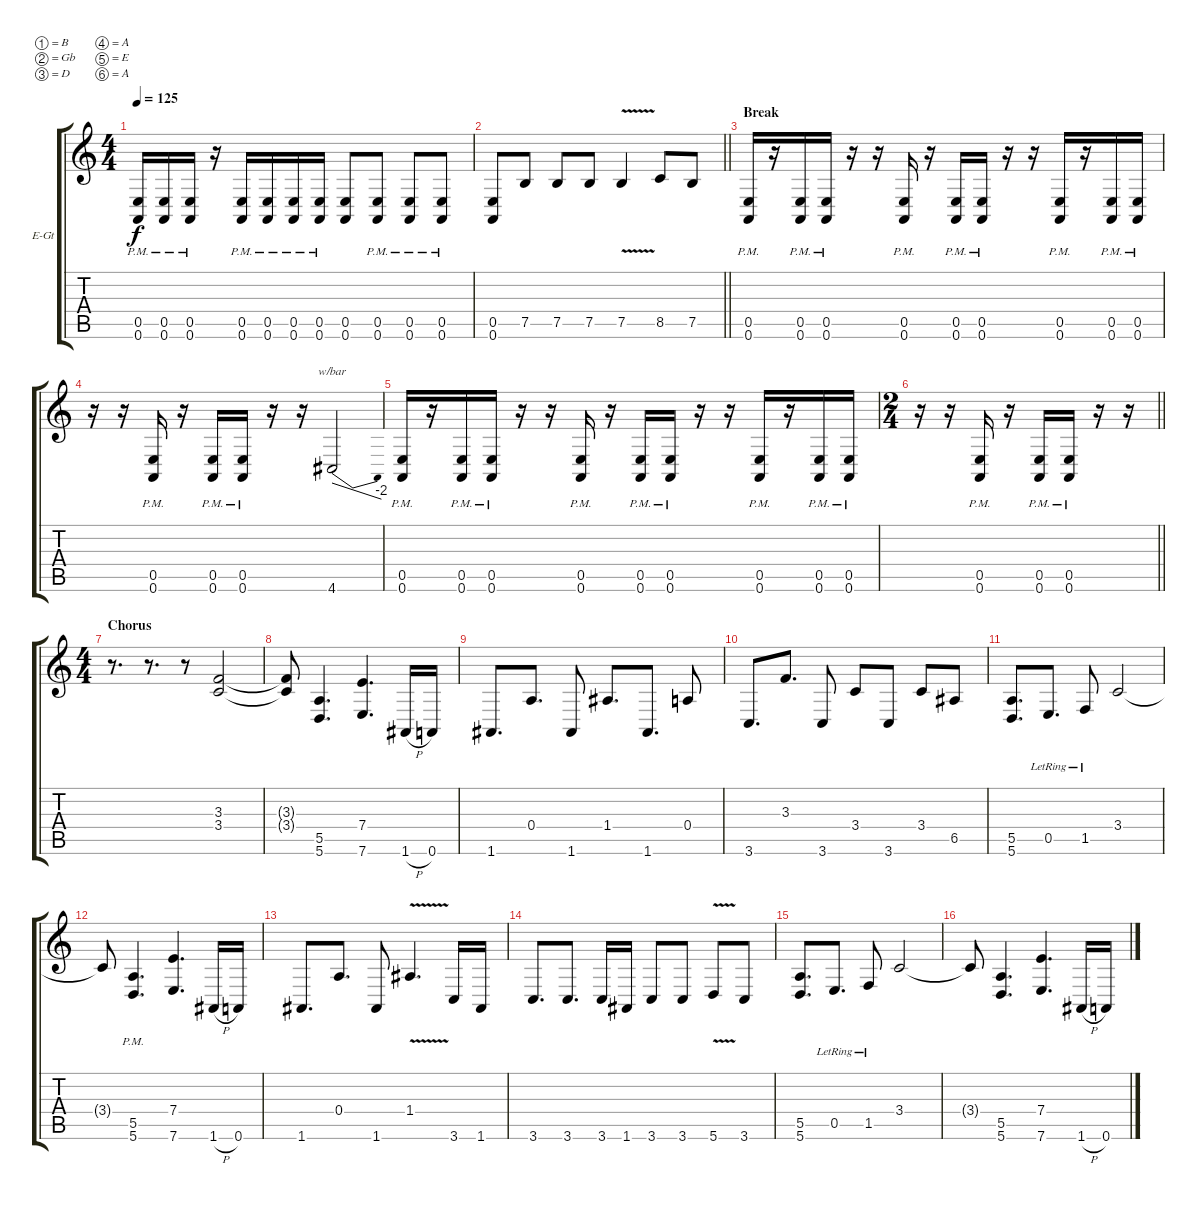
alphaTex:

\bracketExtendMode groupsimilarinstruments
\firstSystemTrackNameOrientation horizontal
\otherSystemsTrackNameOrientation horizontal
\track ("R" "E-Gt") {instrument distortionguitar}
\staff {score tabs}
\tuning (B3 Gb3 D3 A2 E2 A1)
\ts (4 4)
\tempo 125
\clef g2
\ks c
(0.5{pm} 0.6{pm}).16{dy f} (0.5{pm} 0.6{pm}).16 (0.5{pm} 0.6{pm}).16 r.16 (0.5{pm} 0.6{pm}).16 (0.5{pm} 0.6{pm}).16 (0.5{pm} 0.6{pm}).16 (0.5{pm} 0.6{pm}).16 (0.5 0.6).8 (0.5{pm} 0.6{pm}).8 (0.5{pm} 0.6{pm}).8 (0.5{pm} 0.6{pm}).8 |
\barLineRight lightlight
(0.5 0.6).8 7.5.8 7.5.8 7.5.8 7.5{v}.4 8.5.8 7.5.8 |
\section ("" "Break")
(0.5{pm} 0.6{pm}).16 r.16 (0.5{pm} 0.6{pm}).16 (0.5{pm} 0.6{pm}).16 r.16 r.16 (0.5{pm} 0.6{pm}).16 r.16 (0.5{pm} 0.6{pm}).16 (0.5{pm} 0.6{pm}).16 r.16 r.16 (0.5{pm} 0.6{pm}).16 r.16 (0.5{pm} 0.6{pm}).16 (0.5{pm} 0.6{pm}).16 |
r.16 r.16 (0.5{pm} 0.6{pm}).16 r.16 (0.5{pm} 0.6{pm}).16 (0.5{pm} 0.6{pm}).16 r.16 r.16 4.6.2{tbe (dive default 0 0 60 -8)} |
(0.5{pm} 0.6{pm}).16 r.16 (0.5{pm} 0.6{pm}).16 (0.5{pm} 0.6{pm}).16 r.16 r.16 (0.5{pm} 0.6{pm}).16 r.16 (0.5{pm} 0.6{pm}).16 (0.5{pm} 0.6{pm}).16 r.16 r.16 (0.5{pm} 0.6{pm}).16 r.16 (0.5{pm} 0.6{pm}).16 (0.5{pm} 0.6{pm}).16 |
\ts (2 4)
\beaming (8 2 2)
\barLineRight lightlight
r.16 r.16 (0.5{pm} 0.6{pm}).16 r.16 (0.5{pm} 0.6{pm}).16 (0.5{pm} 0.6{pm}).16 r.16 r.16 |
\ts (4 4)
\beaming (8 2 2 2 2)
\section ("" "Chorus")
r.8{d} r.8{d} r.8 (3.4 3.3).2 |
(3.4{t} 3.3{t}).8 (5.5 5.6).4{d} (7.4 7.6).4{d} 1.6{h}.16 0.6.16 |
1.6.8{d} 0.4.8{d} 1.6.8 1.4.8{d} 1.6.8{d} 0.4.8 |
3.6.8{d} 3.3.8{d} 3.6.8 3.4.8 3.6.8 3.4.8 6.5.8 |
(5.5 5.6).8{d} 0.5{lr}.8{d} 1.5{lr}.8 3.4.2 |
3.4{t}.8 (5.5{pm} 5.6{pm}).4{d} (7.4 7.6).4{d} 1.6{h}.16 0.6.16 |
1.6.8{d} 0.4.8{d} 1.6.8 1.4{v}.4{d} 3.6.16 1.6.16 |
3.6.8{d} 3.6.8{d} 3.6.16 1.6.16 3.6.8 3.6.8 5.6{v}.8 3.6.8 |
(5.5 5.6).8{d} 0.5{lr}.8{d} 1.5{lr}.8 3.4.2 |
3.4{t}.8 (5.5 5.6).4{d} (7.4 7.6).4{d} 1.6{h}.16 0.6.16
